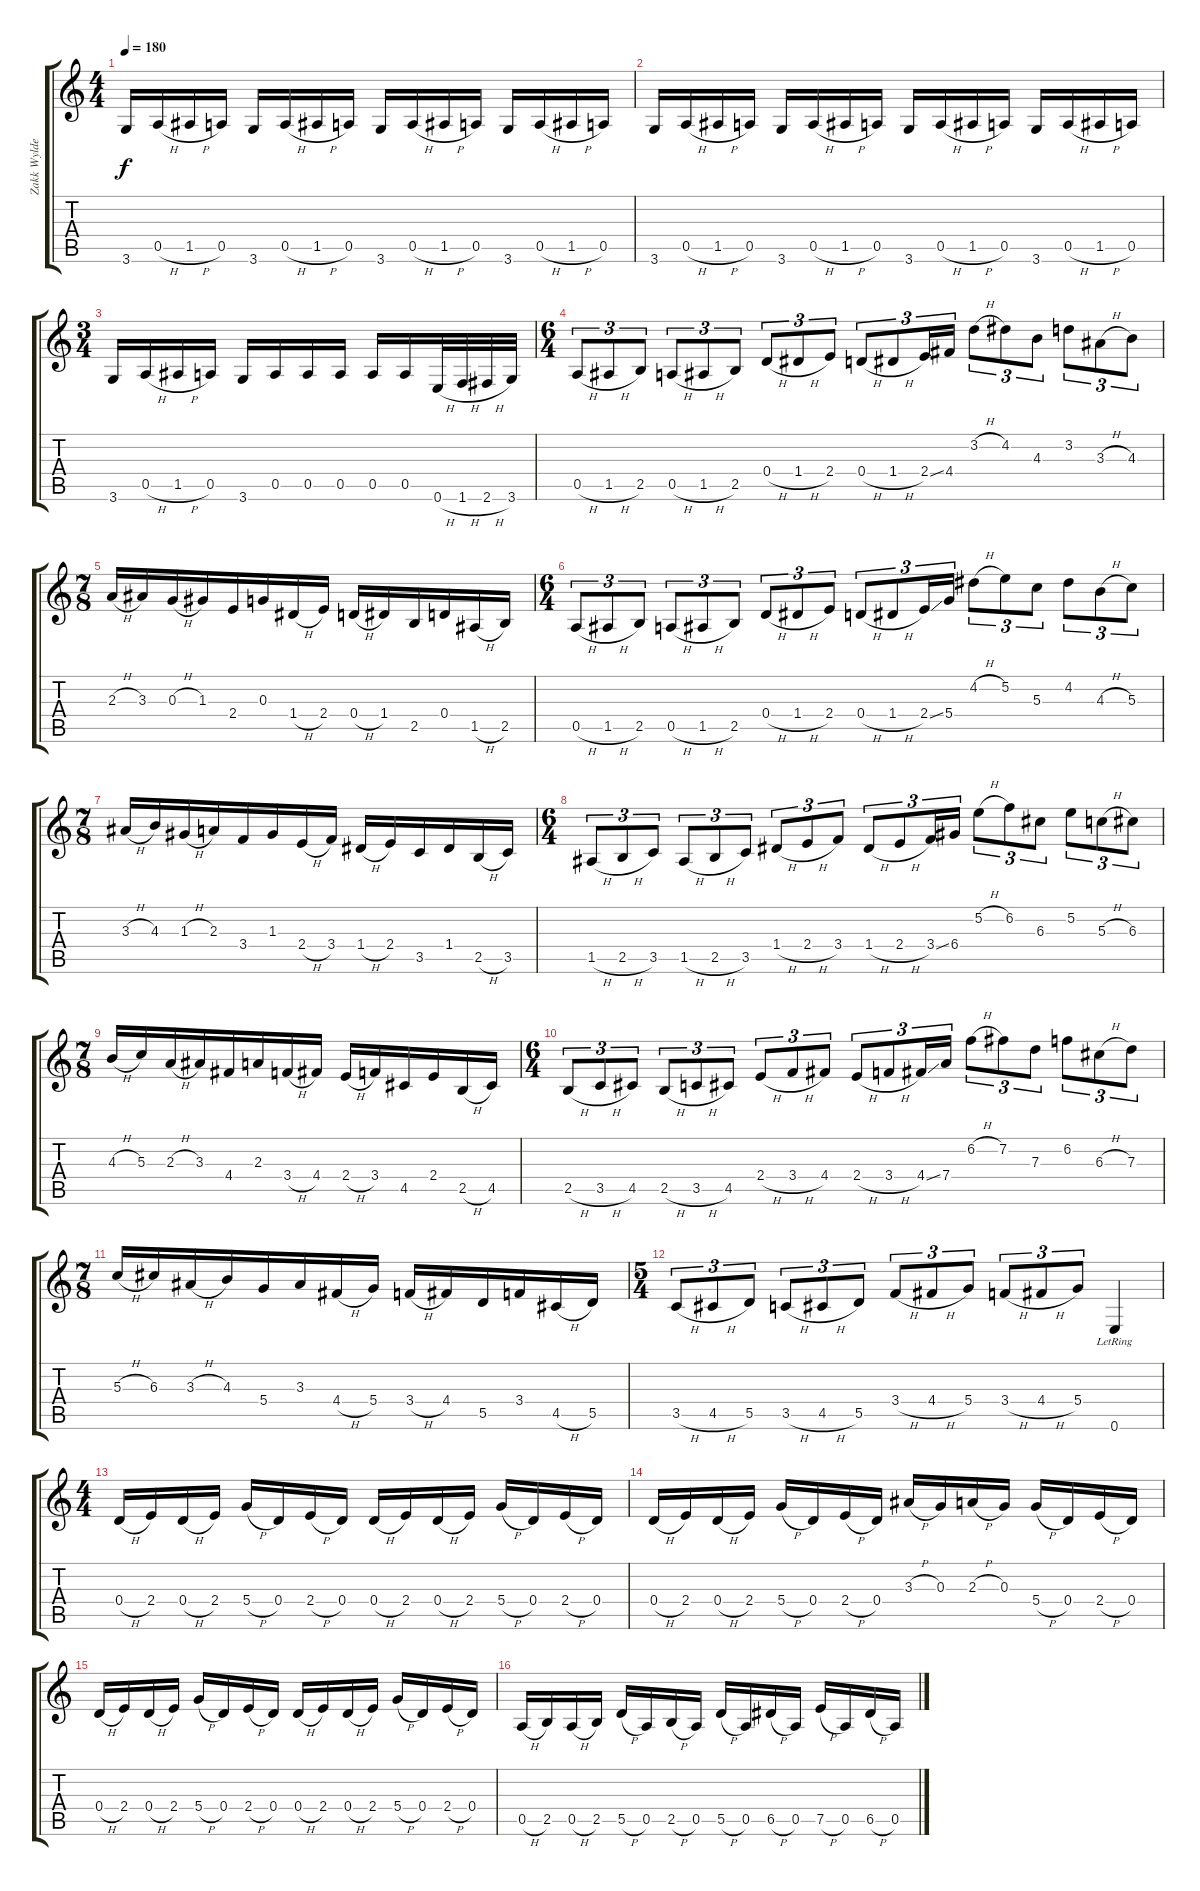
\track ("Zakk Wylde" "Zakk Wylde") {instrument overdrivenguitar}
\staff {score tabs}
\tuning (E4 B3 G3 D3 A2 E2) {hide}
\ts (4 4)
\tempo 180
\clef g2
\ks c
3.6.16{dy f} 0.5{h}.16 1.5{h}.16 0.5.16 3.6.16 0.5{h}.16 1.5{h}.16 0.5.16 3.6.16 0.5{h}.16 1.5{h}.16 0.5.16 3.6.16 0.5{h}.16 1.5{h}.16 0.5.16 |
3.6.16 0.5{h}.16 1.5{h}.16 0.5.16 3.6.16 0.5{h}.16 1.5{h}.16 0.5.16 3.6.16 0.5{h}.16 1.5{h}.16 0.5.16 3.6.16 0.5{h}.16 1.5{h}.16 0.5.16 |
\ts (3 4)
3.6.16 0.5{h}.16 1.5{h}.16 0.5.16 3.6.16 0.5.16 0.5.16 0.5.16 0.5.16 0.5.16 0.6{h}.32 1.6{h}.32 2.6{h}.32 3.6.32 |
\ts (6 4)
0.5{h}.8{tu (3 2)} 1.5{h}.8{tu (3 2)} 2.5.8{tu (3 2)} 0.5{h}.8{tu (3 2)} 1.5{h}.8{tu (3 2)} 2.5.8{tu (3 2)} 0.4{h}.8{tu (3 2)} 1.4{h}.8{tu (3 2)} 2.4.8{tu (3 2)} 0.4{h}.8{tu (3 2)} 1.4{h}.8{tu (3 2)} 2.4{ss}.16{tu (3 2)} 4.4.16{tu (3 2)} 3.2{h}.8{tu (3 2)} 4.2.8{tu (3 2)} 4.3.8{tu (3 2)} 3.2.8{tu (3 2)} 3.3{h}.8{tu (3 2)} 4.3.8{tu (3 2)} |
\ts (7 8)
2.3{h}.16 3.3.16 0.3{h}.16 1.3.16 2.4.16 0.3.16 1.4{h}.16 2.4.16 0.4{h}.16 1.4.16 2.5.16 0.4.16 1.5{h}.16 2.5.16 |
\ts (6 4)
0.5{h}.8{tu (3 2)} 1.5{h}.8{tu (3 2)} 2.5.8{tu (3 2)} 0.5{h}.8{tu (3 2)} 1.5{h}.8{tu (3 2)} 2.5.8{tu (3 2)} 0.4{h}.8{tu (3 2)} 1.4{h}.8{tu (3 2)} 2.4.8{tu (3 2)} 0.4{h}.8{tu (3 2)} 1.4{h}.8{tu (3 2)} 2.4{ss}.16{tu (3 2)} 5.4.16{tu (3 2)} 4.2{h}.8{tu (3 2)} 5.2.8{tu (3 2)} 5.3.8{tu (3 2)} 4.2.8{tu (3 2)} 4.3{h}.8{tu (3 2)} 5.3.8{tu (3 2)} |
\ts (7 8)
3.3{h}.16 4.3.16 1.3{h}.16 2.3.16 3.4.16 1.3.16 2.4{h}.16 3.4.16 1.4{h}.16 2.4.16 3.5.16 1.4.16 2.5{h}.16 3.5.16 |
\ts (6 4)
1.5{h}.8{tu (3 2)} 2.5{h}.8{tu (3 2)} 3.5.8{tu (3 2)} 1.5{h}.8{tu (3 2)} 2.5{h}.8{tu (3 2)} 3.5.8{tu (3 2)} 1.4{h}.8{tu (3 2)} 2.4{h}.8{tu (3 2)} 3.4.8{tu (3 2)} 1.4{h}.8{tu (3 2)} 2.4{h}.8{tu (3 2)} 3.4{ss}.16{tu (3 2)} 6.4.16{tu (3 2)} 5.2{h}.8{tu (3 2)} 6.2.8{tu (3 2)} 6.3.8{tu (3 2)} 5.2.8{tu (3 2)} 5.3{h}.8{tu (3 2)} 6.3.8{tu (3 2)} |
\ts (7 8)
4.3{h}.16 5.3.16 2.3{h}.16 3.3.16 4.4.16 2.3.16 3.4{h}.16 4.4.16 2.4{h}.16 3.4.16 4.5.16 2.4.16 2.5{h}.16 4.5.16 |
\ts (6 4)
2.5{h}.8{tu (3 2)} 3.5{h}.8{tu (3 2)} 4.5.8{tu (3 2)} 2.5{h}.8{tu (3 2)} 3.5{h}.8{tu (3 2)} 4.5.8{tu (3 2)} 2.4{h}.8{tu (3 2)} 3.4{h}.8{tu (3 2)} 4.4.8{tu (3 2)} 2.4{h}.8{tu (3 2)} 3.4{h}.8{tu (3 2)} 4.4{ss}.16{tu (3 2)} 7.4.16{tu (3 2)} 6.2{h}.8{tu (3 2)} 7.2.8{tu (3 2)} 7.3.8{tu (3 2)} 6.2.8{tu (3 2)} 6.3{h}.8{tu (3 2)} 7.3.8{tu (3 2)} |
\ts (7 8)
5.3{h}.16 6.3.16 3.3{h}.16 4.3.16 5.4.16 3.3.16 4.4{h}.16 5.4.16 3.4{h}.16 4.4.16 5.5.16 3.4.16 4.5{h}.16 5.5.16 |
\ts (5 4)
3.5{h}.8{tu (3 2)} 4.5{h}.8{tu (3 2)} 5.5.8{tu (3 2)} 3.5{h}.8{tu (3 2)} 4.5{h}.8{tu (3 2)} 5.5.8{tu (3 2)} 3.4{h}.8{tu (3 2)} 4.4{h}.8{tu (3 2)} 5.4.8{tu (3 2)} 3.4{h}.8{tu (3 2)} 4.4{h}.8{tu (3 2)} 5.4.8{tu (3 2)} 0.6{lr}.4 |
\ts (4 4)
0.4{h}.16 2.4.16 0.4{h}.16 2.4.16 5.4{h}.16 0.4.16 2.4{h}.16 0.4.16 0.4{h}.16 2.4.16 0.4{h}.16 2.4.16 5.4{h}.16 0.4.16 2.4{h}.16 0.4.16 |
0.4{h}.16 2.4.16 0.4{h}.16 2.4.16 5.4{h}.16 0.4.16 2.4{h}.16 0.4.16 3.3{h}.16 0.3.16 2.3{h}.16 0.3.16 5.4{h}.16 0.4.16 2.4{h}.16 0.4.16 |
0.4{h}.16 2.4.16 0.4{h}.16 2.4.16 5.4{h}.16 0.4.16 2.4{h}.16 0.4.16 0.4{h}.16 2.4.16 0.4{h}.16 2.4.16 5.4{h}.16 0.4.16 2.4{h}.16 0.4.16 |
0.5{h}.16 2.5.16 0.5{h}.16 2.5.16 5.5{h}.16 0.5.16 2.5{h}.16 0.5.16 5.5{h}.16 0.5.16 6.5{h}.16 0.5.16 7.5{h}.16 0.5.16 6.5{h}.16 0.5.16
